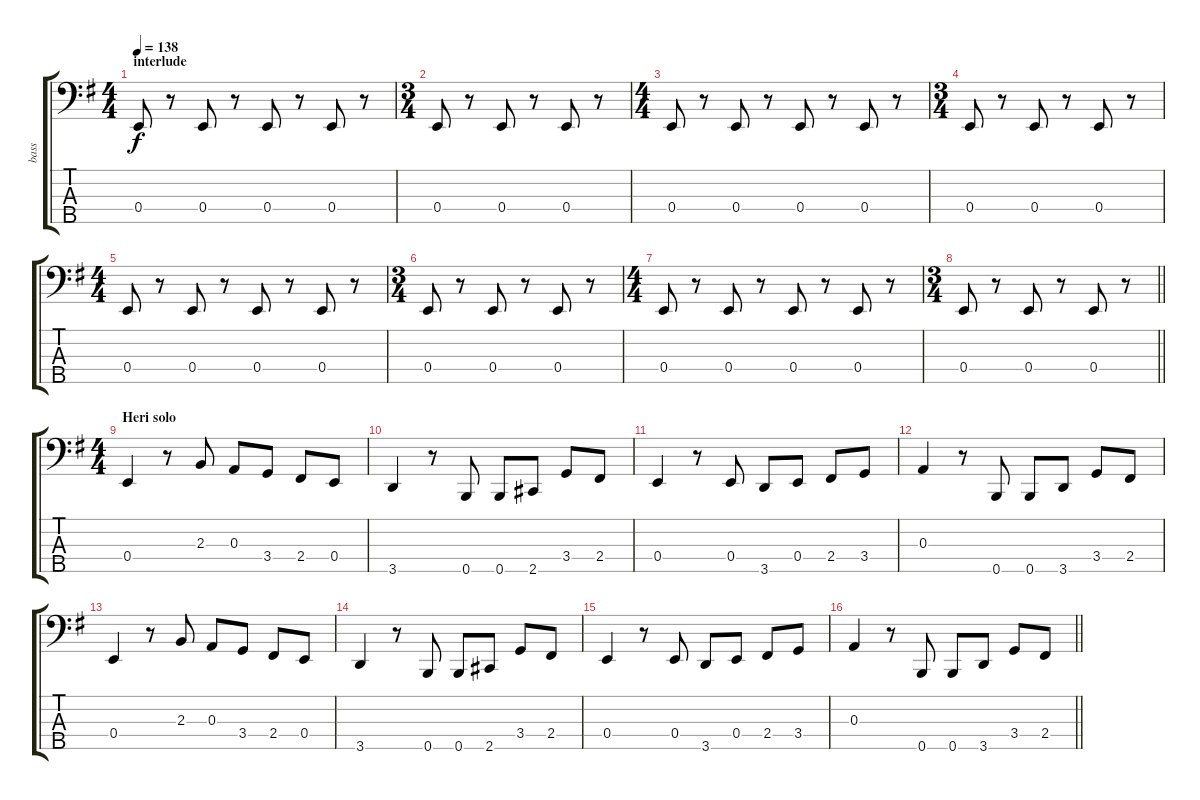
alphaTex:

\track ("bass" "bass") {instrument electricbassfinger}
\staff {score tabs}
\tuning (G2 D2 A1 E1 B0) {hide}
\ts (4 4)
\section ("" "interlude")
\tempo 138
\clef f4
\ks eminor
0.4.8{dy f} r.8 0.4.8 r.8 0.4.8 r.8 0.4.8 r.8 |
\ts (3 4)
0.4.8 r.8 0.4.8 r.8 0.4.8 r.8 |
\ts (4 4)
0.4.8 r.8 0.4.8 r.8 0.4.8 r.8 0.4.8 r.8 |
\ts (3 4)
0.4.8 r.8 0.4.8 r.8 0.4.8 r.8 |
\ts (4 4)
0.4.8 r.8 0.4.8 r.8 0.4.8 r.8 0.4.8 r.8 |
\ts (3 4)
0.4.8 r.8 0.4.8 r.8 0.4.8 r.8 |
\ts (4 4)
0.4.8 r.8 0.4.8 r.8 0.4.8 r.8 0.4.8 r.8 |
\ts (3 4)
\barLineRight lightlight
0.4.8 r.8 0.4.8 r.8 0.4.8 r.8 |
\ts (4 4)
\section ("" "Heri solo")
0.4.4 r.8 2.3.8 0.3.8 3.4.8 2.4.8 0.4.8 |
3.5.4 r.8 0.5.8 0.5.8 2.5.8 3.4.8 2.4.8 |
0.4.4 r.8 0.4.8 3.5.8 0.4.8 2.4.8 3.4.8 |
0.3.4 r.8 0.5.8 0.5.8 3.5.8 3.4.8 2.4.8 |
0.4.4 r.8 2.3.8 0.3.8 3.4.8 2.4.8 0.4.8 |
3.5.4 r.8 0.5.8 0.5.8 2.5.8 3.4.8 2.4.8 |
0.4.4 r.8 0.4.8 3.5.8 0.4.8 2.4.8 3.4.8 |
\barLineRight lightlight
0.3.4 r.8 0.5.8 0.5.8 3.5.8 3.4.8 2.4.8
